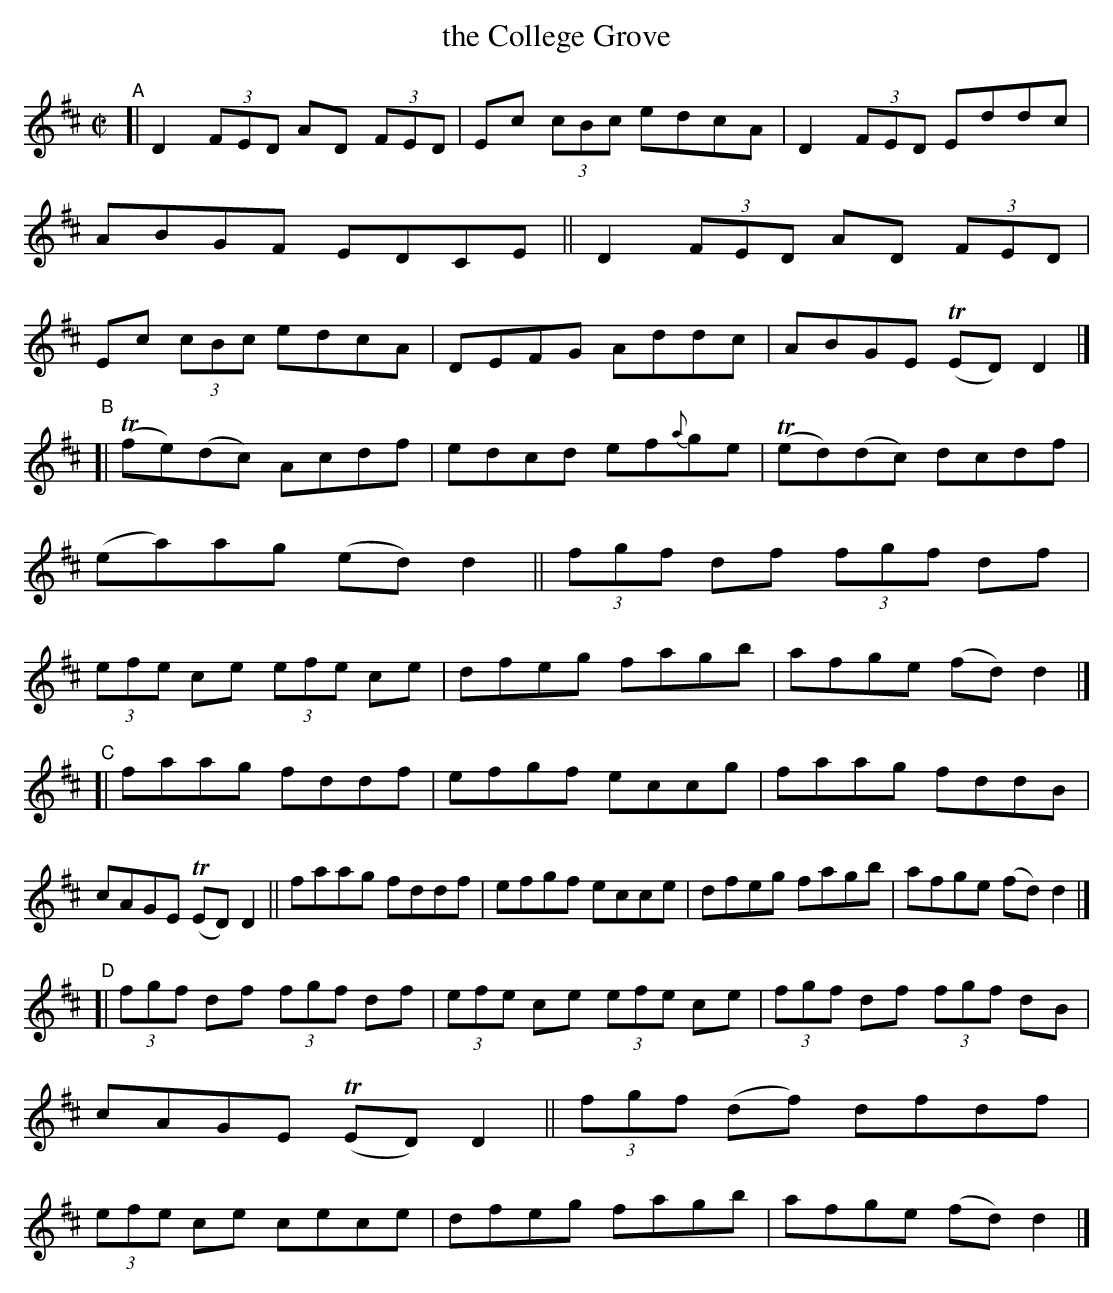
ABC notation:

X:1
T: the College Grove
M: C|
L: 1/8
K: D
"^A"\
[| D2(3FED AD (3FED | Ec (3cBc edcA | D2(3FED Eddc | ABGF EDCE \
|| D2(3FED AD (3FED | Ec (3cBc edcA | DEFG Addc | ABGE (TED)D2 |]
"^B"\
[| (Tfe)(dc) Acdf | edcd ef{a}ge | (Ted)(dc) dcdf | (ea)ag (ed)d2 \
|| (3fgf df (3fgf df | (3efe ce (3efe ce | dfeg fagb | afge (fd)d2 |]
"^C"\
[| faag fddf | efgf eccg | faag fddB | cAGE (TED)D2 \
|| faag fddf | efgf ecce | dfeg fagb | afge (fd)d2 |]
"^D"\
[| (3fgf df (3fgf df | (3efe ce (3efe ce | (3fgf df (3fgf dB | cAGE (TED)D2 \
|| (3fgf (df) dfdf | (3efe ce cece | dfeg fagb | afge (fd)d2 |]
